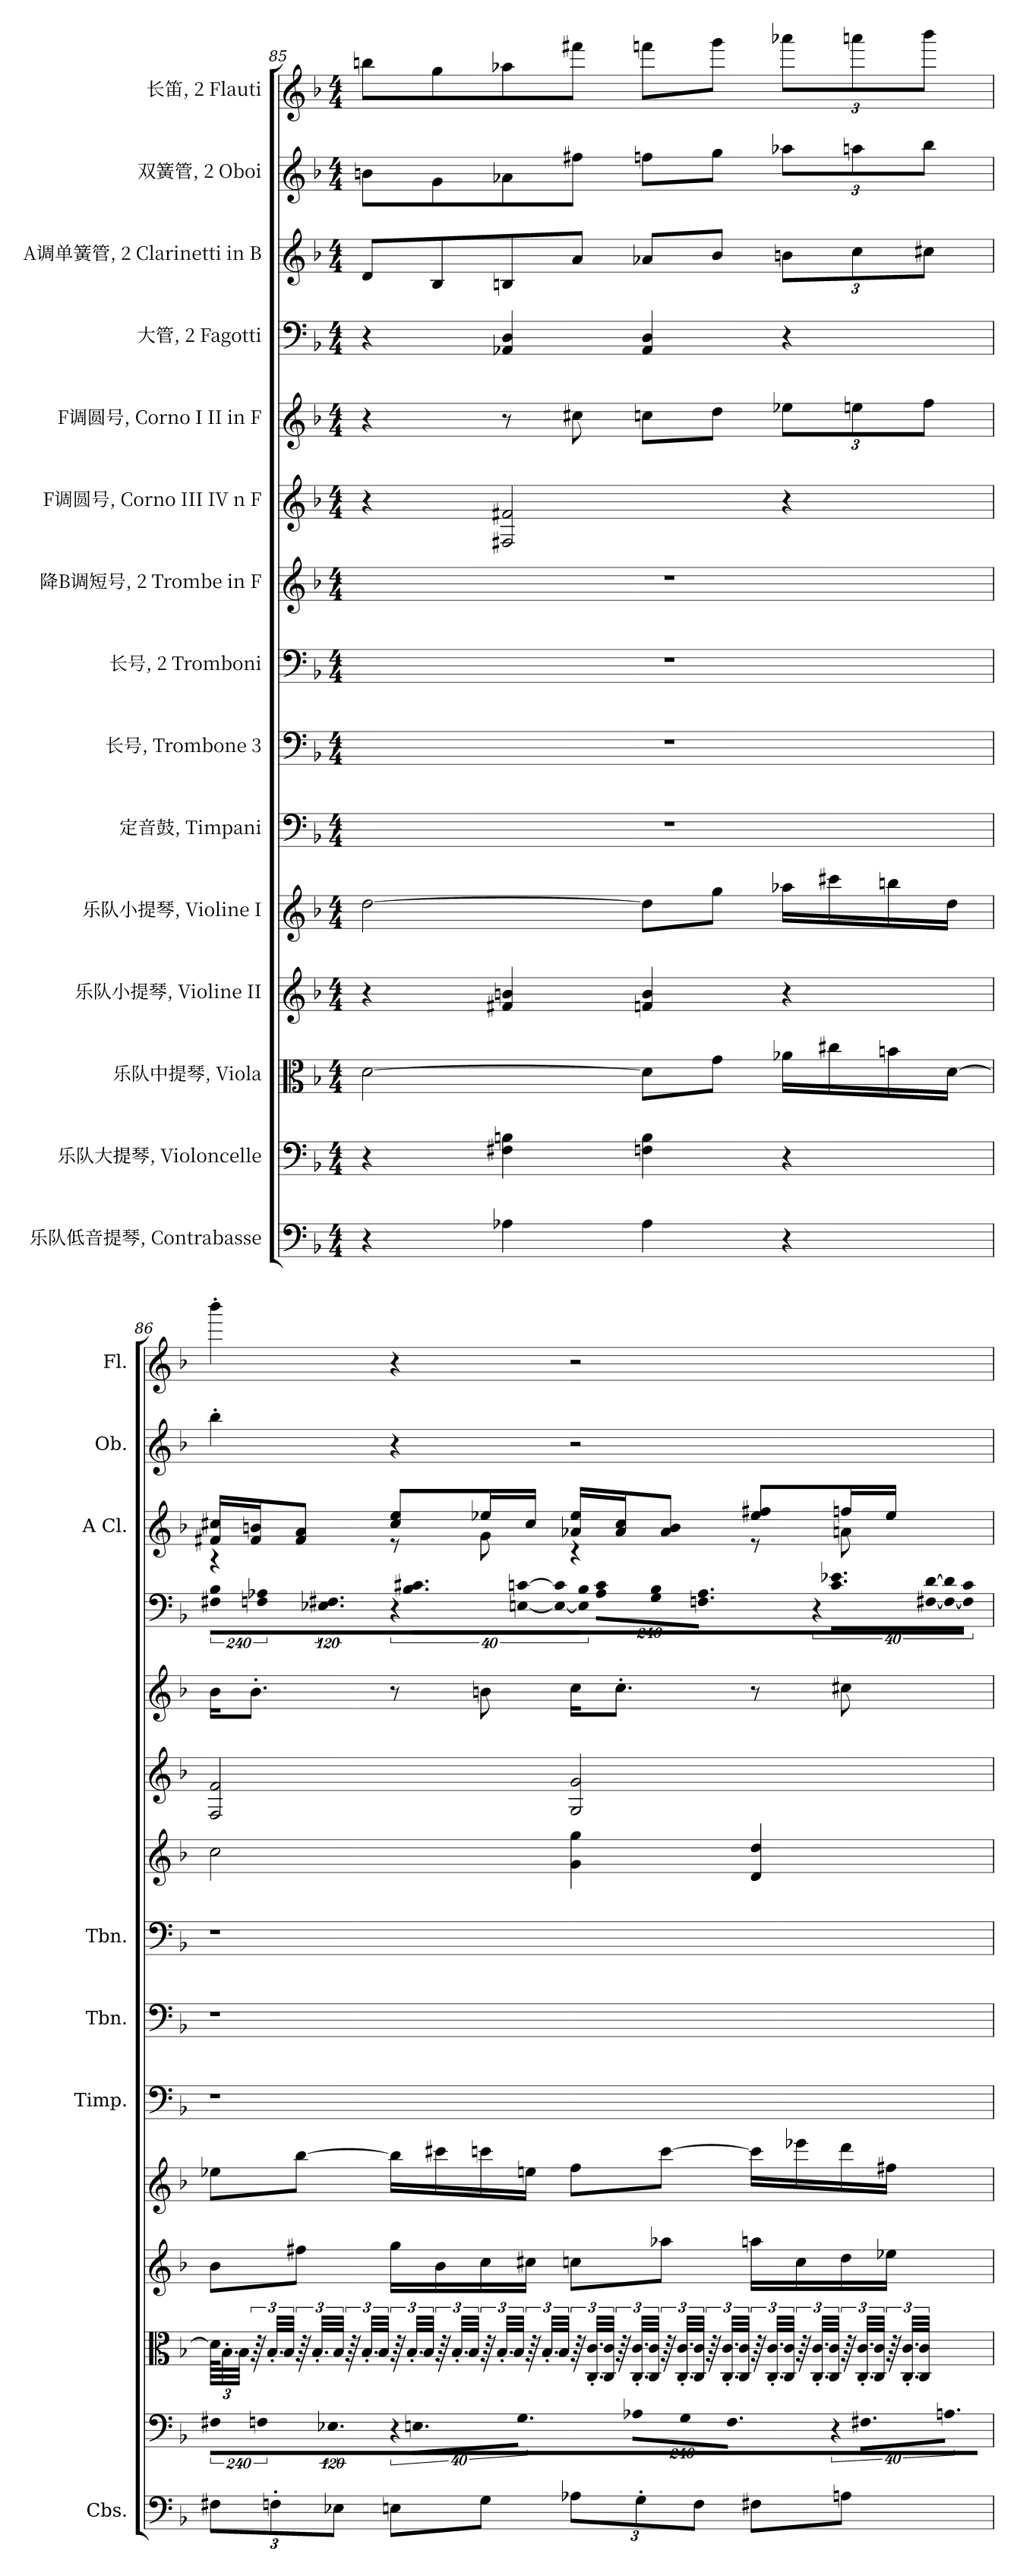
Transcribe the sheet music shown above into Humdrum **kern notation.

**kern	**kern	**kern	**kern	**kern	**kern	**kern	**kern	**kern	**kern	**kern	**kern	**kern	**kern	**kern
*part15	*part14	*part13	*part12	*part11	*part10	*part9	*part8	*part7	*part6	*part5	*part4	*part3	*part2	*part1
*staff15	*staff14	*staff13	*staff12	*staff11	*staff10	*staff9	*staff8	*staff7	*staff6	*staff5	*staff4	*staff3	*staff2	*staff1
*I"乐队低音提琴, Contrabasse	*I"乐队大提琴, Violoncelle	*I"乐队中提琴, Viola	*I"乐队小提琴, Violine II	*I"乐队小提琴, Violine I	*I"定音鼓, Timpani	*I"长号, Trombone 3	*I"长号, 2 Tromboni	*I"降B调短号, 2 Trombe in F	*I"F调圆号, Corno III IV n F	*I"F调圆号, Corno I II in F	*I"大管, 2 Fagotti	*I"A调单簧管, 2 Clarinetti in B	*I"双簧管, 2 Oboi	*I"长笛, 2 Flauti
*I'Cbs.	*	*	*	*	*I'Timp.	*I'Tbn.	*I'Tbn.	*	*	*	*	*I'A Cl.	*I'Ob.	*I'Fl.
*clefF4	*clefF4	*clefC3	*clefG2	*clefG2	*clefF4	*clefF4	*clefF4	*clefG2	*clefG2	*clefG2	*clefF4	*clefG2	*clefG2	*clefG2
*ITrd7c12	*	*	*	*	*	*	*	*ITrd1c2	*ITrd4c7	*ITrd4c7	*	*ITrd2c3	*	*
*k[b-]	*k[b-]	*k[b-]	*k[b-]	*k[b-]	*k[b-]	*k[b-]	*k[b-]	*k[b-e-a-]	*k[b-e-]	*k[b-e-]	*k[b-]	*k[f#c#]	*k[b-]	*k[b-]
*M4/4	*M4/4	*M4/4	*M4/4	*M4/4	*M4/4	*M4/4	*M4/4	*M4/4	*M4/4	*M4/4	*M4/4	*M4/4	*M4/4	*M4/4
*MM55	*MM55	*MM55	*MM55	*MM55	*MM55	*MM55	*MM55	*MM55	*MM55	*MM55	*MM55	*MM55	*MM55	*MM55
=85	=85	=85	=85	=85	=85	=85	=85	=85	=85	=85	=85	=85	=85	=85
4r	4r	[2d\	4r	[2dd\	1r	1r	1r	1r	4r	4r	4r	8B/L	8bn\L	8bbn\L
.	.	.	.	.	.	.	.	.	.	.	.	8G/	8g\	8gg\
4AA-X\	4F#X\ 4Bn\	.	4f#X/ 4bn/	.	.	.	.	.	2BBn/ 2Bn/	8r	4AA-X/ 4D/	8G#X/	8a-X\	8aa-X\
.	.	.	.	.	.	.	.	.	.	8f#X\	.	8f#/J	8ff#X\J	8fff#X\J
4AA-\	4Fn\ 4B\	8d\L]	4fn/ 4b/	8dd\L]	.	.	.	.	.	8fn\L	4AA-/ 4D/	8fn/L	8ffn\L	8fffn\L
.	.	8g\J	.	8gg\J	.	.	.	.	.	8g\J	.	8g/J	8gg\J	8ggg\J
*	*	*	*	*	*	*	*	*	*	*Xbrackettup	*	*Xbrackettup	*Xbrackettup	*Xbrackettup
4r	4r	16a-X\LL	4r	16aa-X\LL	.	.	.	.	4r	12a-X\L	4r	12g#X\L	12aa-X\L	12aaa-X\L
.	.	16cc#X\	.	16ccc#X\	.	.	.	.	.	.	.	.	.	.
.	.	.	.	.	.	.	.	.	.	12an\	.	12a\	12aan\	12aaan\
.	.	16bn\	.	16bbn\	.	.	.	.	.	.	.	.	.	.
.	.	.	.	.	.	.	.	.	.	12b-\J	.	12a#X\J	12bb-\J	12bbb-\J
.	.	[16d\JJ	.	16dd\JJ	.	.	.	.	.	.	.	.	.	.
!!LO:PB:g=z
=86	=86	=86	=86	=86	=86	=86	=86	=86	=86	=86	=86	=86	=86	=86
*Xbrackettup	*	*	*	*	*	*	*	*	*	*	*	*	*	*
!	!LO:N:vis=16	!	!	!	!	!	!	!	!	!	!	!	!	!
*	*	*Xbrackettup	*	*	*	*	*	*	*	*	*	*	*	*
*	*	*	*	*	*	*	*	*	*	*	*	*	*	*MM58
!	!	!	!	!	!	!	!	!	!	!	!LO:N:vis=16	!	!	!
*	*	*	*	*	*	*	*	*	*	*	*	*^	*	*
12FF#X\L	1920%137F#X\LL	96d\KLLL]	8b-\L	8ee-X\L	1r	1r	1r	2b-\	2BB-/ 2B-/	16e-\KL	1920%137F#X\ 1920%137B-\LL	16d#X/ 16a#X/LL	4r	4bb-'\	4bbb-'\
.	.	48.B-'\	.	.	.	.	.	.	.	.	.	.	.	.	.
.	.	48B-\JJJ	.	.	.	.	.	.	.	.	.	.	.	.	.
*	*	*brackettup	*	*	*	*	*	*	*	*	*	*	*	*	*
.	.	96r	.	.	.	.	.	.	.	8.e-'\J	.	16d#/ 16g#X/J	.	.	.
!	!LO:N:vis=16	!	!	!	!	!	!	!	!	!	!LO:N:vis=16	!	!	!	!
.	1920%137Fn\	.	.	.	.	.	.	.	.	.	1920%137Fn\ 1920%137A-X\	.	.	.	.
.	.	48.B-'/LLL	.	.	.	.	.	.	.	.	.	.	.	.	.
12FFn'\	.	.	.	.	.	.	.	.	.	.	.	.	.	.	.
.	.	48B-/JJJ	.	.	.	.	.	.	.	.	.	.	.	.	.
.	.	96r	8ff#X\J	[8bb-\J	.	.	.	.	.	.	.	8d#/ 8f#/J	.	.	.
.	.	48.B-'/LLL	.	.	.	.	.	.	.	.	.	.	.	.	.
!	!LO:N:vis=16.	!	!	!	!	!	!	!	!	!	!LO:N:vis=16.	!	!	!	!
.	960%103E-X\JJ	.	.	.	.	.	.	.	.	.	960%103E-X\ 960%103F#X\JJ	.	.	.	.
12EE-X\J	.	48B-/JJJ	.	.	.	.	.	.	.	.	.	.	.	.	.
.	.	96r	.	.	.	.	.	.	.	.	.	.	.	.	.
.	.	48.B-'/LLL	.	.	.	.	.	.	.	.	.	.	.	.	.
.	.	48B-/JJJ	.	.	.	.	.	.	.	.	.	.	.	.	.
!	!LO:N:vis=32	!	!	!	!	!	!	!	!	!	!LO:N:vis=32	!	!	!	!
8EEn\L	640%23r	96r	16gg\LL	16bb-\LL]	.	.	.	.	.	8r	640%23r	8a#/ 8cc#/L	8r	4r	4r
.	.	48.B-'/LLL	.	.	.	.	.	.	.	.	.	.	.	.	.
!	!LO:N:vis=16.	!	!	!	!	!	!	!	!	!	!LO:N:vis=16.	!	!	!	!
.	960%103En\LL	.	.	.	.	.	.	.	.	.	960%103B-\ 960%103c#X\LL	.	.	.	.
.	.	48B-/JJJ	.	.	.	.	.	.	.	.	.	.	.	.	.
.	.	96r	16b-\	16ccc#X\	.	.	.	.	.	.	.	.	.	.	.
.	.	48.B-'/LLL	.	.	.	.	.	.	.	.	.	.	.	.	.
.	.	48B-/JJJ	.	.	.	.	.	.	.	.	.	.	.	.	.
8GG\J	.	96r	16cc\	16cccn\	.	.	.	.	.	8en\	.	16ccn/L	8e\	.	.
.	.	48.B-'/LLL	.	.	.	.	.	.	.	.	.	.	.	.	.
!	!LO:N:vis=16.	!	!	!	!	!	!	!	!	!	!LO:N:vis=32	!	!	!	!
.	960%103G\JJ	.	.	.	.	.	.	.	.	.	[640%23En\ [640%23cn\L	.	.	.	.
.	.	48B-/JJJ	.	.	.	.	.	.	.	.	.	.	.	.	.
!	!	!	!	!	!	!	!	!	!	!	!LO:N:vis=32	!	!	!	!
.	.	.	.	.	.	.	.	.	.	.	640%23E\_ 640%23c\]	.	.	.	.
.	.	96r	16cc#X\JJ	16een\JJ	.	.	.	.	.	.	.	16a#/JJ	.	.	.
.	.	48.B-'/LLL	.	.	.	.	.	.	.	.	.	.	.	.	.
!	!	!	!	!	!	!	!	!	!	!	!LO:N:vis=32	!	!	!	!
.	.	.	.	.	.	.	.	.	.	.	640%23E\] 640%23B-\JJJ	.	.	.	.
.	.	48B-/JJJ	.	.	.	.	.	.	.	.	.	.	.	.	.
12AA-X\L	.	96r	8ccn\L	8ff\L	.	.	.	4f\ 4ff\	2C/ 2c/	16f\KL	.	16fn/ 16cc/LL	4r	2r	2r
!	!LO:N:vis=16	!	!	!	!	!	!	!	!	!	!	!	!	!	!
.	1920%137A-X\LL	.	.	.	.	.	.	.	.	.	.	.	.	.	.
!	!	!	!	!	!	!	!	!	!	!	!LO:N:vis=16	!	!	!	!
.	.	.	.	.	.	.	.	.	.	.	1920%137A-\ 1920%137c\LL	.	.	.	.
.	.	48.C/' 48.c/'LLL	.	.	.	.	.	.	.	.	.	.	.	.	.
.	.	48C/ 48c/JJJ	.	.	.	.	.	.	.	.	.	.	.	.	.
.	.	96r	.	.	.	.	.	.	.	8.f'\J	.	16f/ 16a#/J	.	.	.
!	!LO:N:vis=16	!	!	!	!	!	!	!	!	!	!	!	!	!	!
.	1920%137G\	.	.	.	.	.	.	.	.	.	.	.	.	.	.
!	!	!	!	!	!	!	!	!	!	!	!LO:N:vis=16	!	!	!	!
.	.	.	.	.	.	.	.	.	.	.	1920%137G\ 1920%137B-\	.	.	.	.
.	.	48.C/' 48.c/'LLL	.	.	.	.	.	.	.	.	.	.	.	.	.
12GG'\	.	.	.	.	.	.	.	.	.	.	.	.	.	.	.
.	.	48C/ 48c/JJJ	.	.	.	.	.	.	.	.	.	.	.	.	.
.	.	96r	8aa-X\J	[8ccc\J	.	.	.	.	.	.	.	8f/ 8g#/J	.	.	.
.	.	48.C/' 48.c/'LLL	.	.	.	.	.	.	.	.	.	.	.	.	.
!	!LO:N:vis=16.	!	!	!	!	!	!	!	!	!	!	!	!	!	!
.	960%103F\JJ	.	.	.	.	.	.	.	.	.	.	.	.	.	.
!	!	!	!	!	!	!	!	!	!	!	!LO:N:vis=16.	!	!	!	!
.	.	.	.	.	.	.	.	.	.	.	960%103Fn\ 960%103A-\JJ	.	.	.	.
12FF\J	.	48C/ 48c/JJJ	.	.	.	.	.	.	.	.	.	.	.	.	.
.	.	96r	.	.	.	.	.	.	.	.	.	.	.	.	.
.	.	48.C/' 48.c/'LLL	.	.	.	.	.	.	.	.	.	.	.	.	.
.	.	48C/ 48c/JJJ	.	.	.	.	.	.	.	.	.	.	.	.	.
8FF#X\L	.	96r	16aan\LL	16ccc\LL]	.	.	.	4c/ 4cc/	.	8r	.	8cc/ 8dd#X/L	8r	.	.
!	!LO:N:vis=32	!	!	!	!	!	!	!	!	!	!	!	!	!	!
.	640%23r	.	.	.	.	.	.	.	.	.	.	.	.	.	.
!	!	!	!	!	!	!	!	!	!	!	!LO:N:vis=32	!	!	!	!
.	.	.	.	.	.	.	.	.	.	.	640%23r	.	.	.	.
.	.	48.C/' 48.c/'LLL	.	.	.	.	.	.	.	.	.	.	.	.	.
!	!LO:N:vis=16.	!	!	!	!	!	!	!	!	!	!	!	!	!	!
.	960%103F#X\LL	.	.	.	.	.	.	.	.	.	.	.	.	.	.
!	!	!	!	!	!	!	!	!	!	!	!LO:N:vis=16.	!	!	!	!
.	.	.	.	.	.	.	.	.	.	.	960%103c\ 960%103e-X\LL	.	.	.	.
.	.	48C/ 48c/JJJ	.	.	.	.	.	.	.	.	.	.	.	.	.
.	.	96r	16cc\	16eee-X\	.	.	.	.	.	.	.	.	.	.	.
.	.	48.C/' 48.c/'LLL	.	.	.	.	.	.	.	.	.	.	.	.	.
.	.	48C/ 48c/JJJ	.	.	.	.	.	.	.	.	.	.	.	.	.
8AAn\J	.	96r	16dd\	16ddd\	.	.	.	.	.	8f#X\	.	16ddn/L	8f#X\	.	.
.	.	48.C/' 48.c/'LLL	.	.	.	.	.	.	.	.	.	.	.	.	.
!	!LO:N:vis=16.	!	!	!	!	!	!	!	!	!	!	!	!	!	!
.	960%103An\JJ	.	.	.	.	.	.	.	.	.	.	.	.	.	.
!	!	!	!	!	!	!	!	!	!	!	!LO:N:vis=32	!	!	!	!
.	.	.	.	.	.	.	.	.	.	.	[640%23F#X\ [640%23d\L	.	.	.	.
.	.	48C/ 48c/JJJ	.	.	.	.	.	.	.	.	.	.	.	.	.
!	!	!	!	!	!	!	!	!	!	!	!LO:N:vis=32	!	!	!	!
.	.	.	.	.	.	.	.	.	.	.	640%23F#\_ 640%23d\]	.	.	.	.
.	.	96r	16ee-X\JJ	16ff#X\JJ	.	.	.	.	.	.	.	16cc/JJ	.	.	.
.	.	48.C/' 48.c/'LLL	.	.	.	.	.	.	.	.	.	.	.	.	.
!	!	!	!	!	!	!	!	!	!	!	!LO:N:vis=32	!	!	!	!
.	.	.	.	.	.	.	.	.	.	.	640%23F#\] 640%23c\JJJ	.	.	.	.
.	.	48C/ 48c/JJJ	.	.	.	.	.	.	.	.	.	.	.	.	.
480ryy	.	480ryy	480ryy	480ryy	480ryy	480ryy	480ryy	480ryy	480ryy	480ryy	.	480ryy	480ryy	480ryy	480ryy
.	960ryy	.	.	.	.	.	.	.	.	.	.	.	.	.	.
*	*	*	*	*	*	*	*	*	*	*	*	*v	*v	*	*
=	=	=	=	=	=	=	=	=	=	=	=	=	=	=
*-	*-	*-	*-	*-	*-	*-	*-	*-	*-	*-	*-	*-	*-	*-
